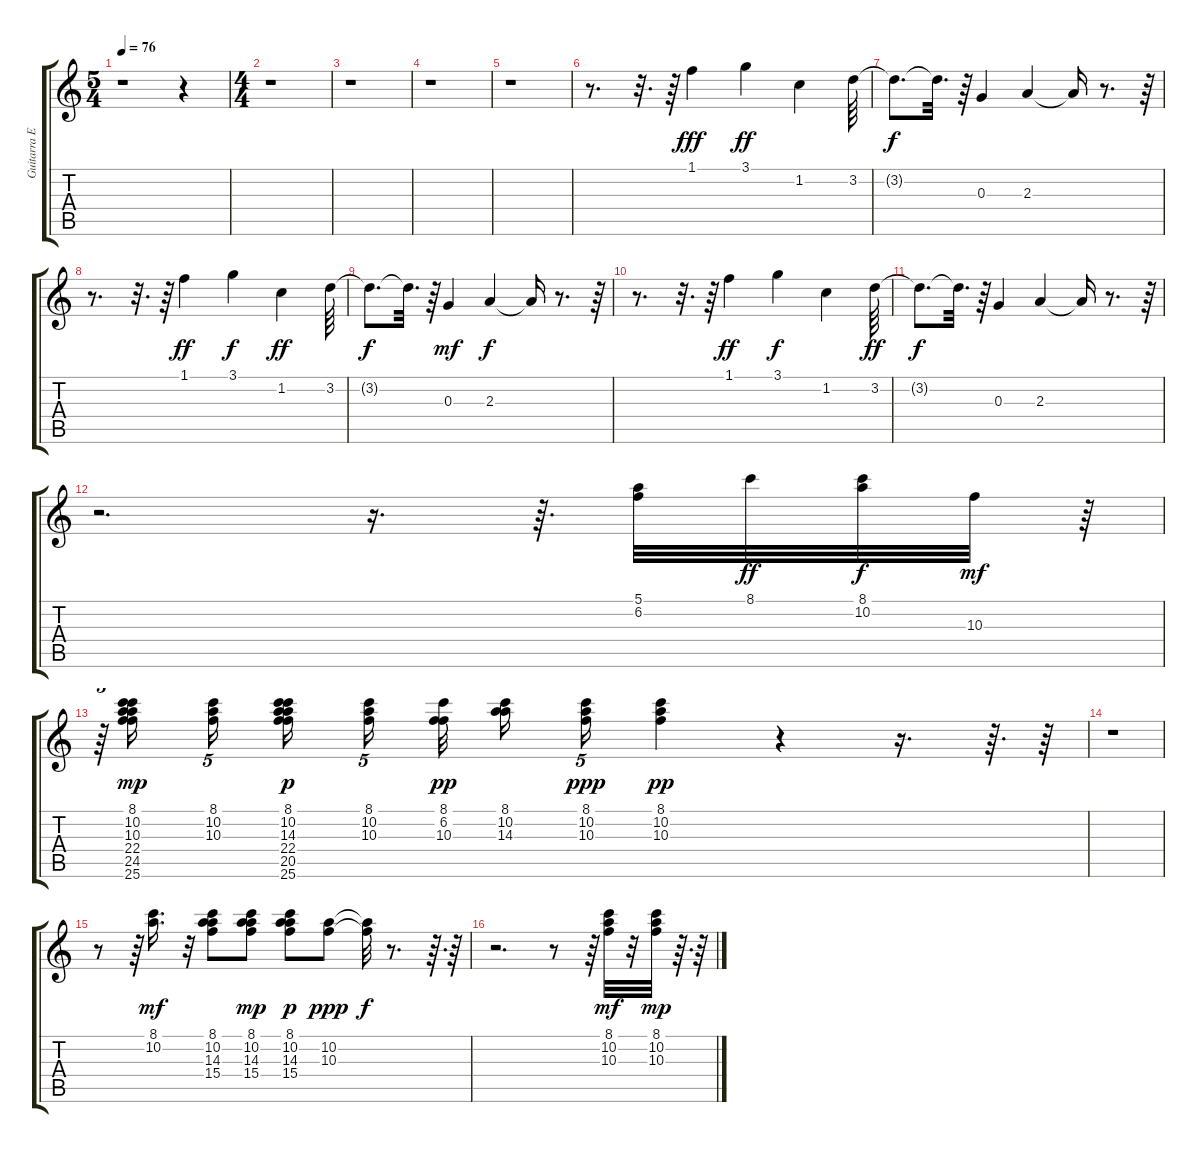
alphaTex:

\track ("Guitarra Electrica - Delay 1" "Guitarra E") {instrument electricguitarjazz}
\staff {score tabs}
\tuning (E4 B3 G3 D3 A2 E2) {hide}
\ts (5 4)
\tempo 76
\clef g2
\ks c
r.1{dy f} r.4 |
\ts (4 4)
r.1 |
r.1 |
r.1 |
r.1 |
r.8{d} r.32{d} r.64 1.1.4{dy fff} 3.1.4{dy ff} 1.2.4 3.2.64 |
3.2{t}.8{d dy f} 3.2{t}.32{d} r.64 0.3.4 2.3.4 2.3{t}.16 r.8{d} r.64 |
r.8{d} r.32{d} r.64 1.1.4{dy ff} 3.1.4{dy f} 1.2.4{dy ff} 3.2.64 |
3.2{t}.8{d dy f} 3.2{t}.32{d} r.64 0.3.4{dy mf} 2.3.4{dy f} 2.3{t}.16 r.8{d} r.64 |
r.8{d} r.32{d} r.64 1.1.4{dy ff} 3.1.4{dy f} 1.2.4 3.2.64{dy ff} |
3.2{t}.8{d dy f} 3.2{t}.32{d} r.64 0.3.4 2.3.4 2.3{t}.16 r.8{d} r.64 |
r.2{d} r.16{d} r.64{d} (5.1 6.2).32 8.1.32{dy ff} (8.1 10.2).32{dy f} 10.3.32{dy mf} r.64 |
r.64{tu (3 2)} (8.1 10.2 10.3 22.4 24.5 25.6).16{dy mp beam splitsecondary} (8.1 10.2 10.3).16{tu (5 4) beam splitsecondary} (8.1 10.2 14.3 22.4 20.5 25.6).16{dy p beam splitsecondary} (8.1 10.2 10.3).16{tu (5 4)} (8.1 6.2 10.3).32{dy pp} (8.1 10.2 14.3).16 (8.1 10.2 10.3).16{tu (5 4) dy ppp} (8.1 10.2 10.3).4{dy pp} r.4 r.16{d} r.64{d} r.64 |
r.1 |
r.8 r.64 (8.1 10.2).16{d dy mf} r.32 (8.1 10.2 14.3 15.4).8 (8.1 10.2 14.3 15.4).8{dy mp} (8.1 10.2 14.3 15.4).8{dy p} (10.2 10.3).8{dy ppp} (10.2{t} 10.3{t}).32{dy f} r.8{d} r.64{d} r.64 |
r.2{d} r.8 r.64 (8.1 10.2 10.3).32{dy mf} r.32 (8.1 10.2 10.3).32{dy mp} r.64{d} r.64
